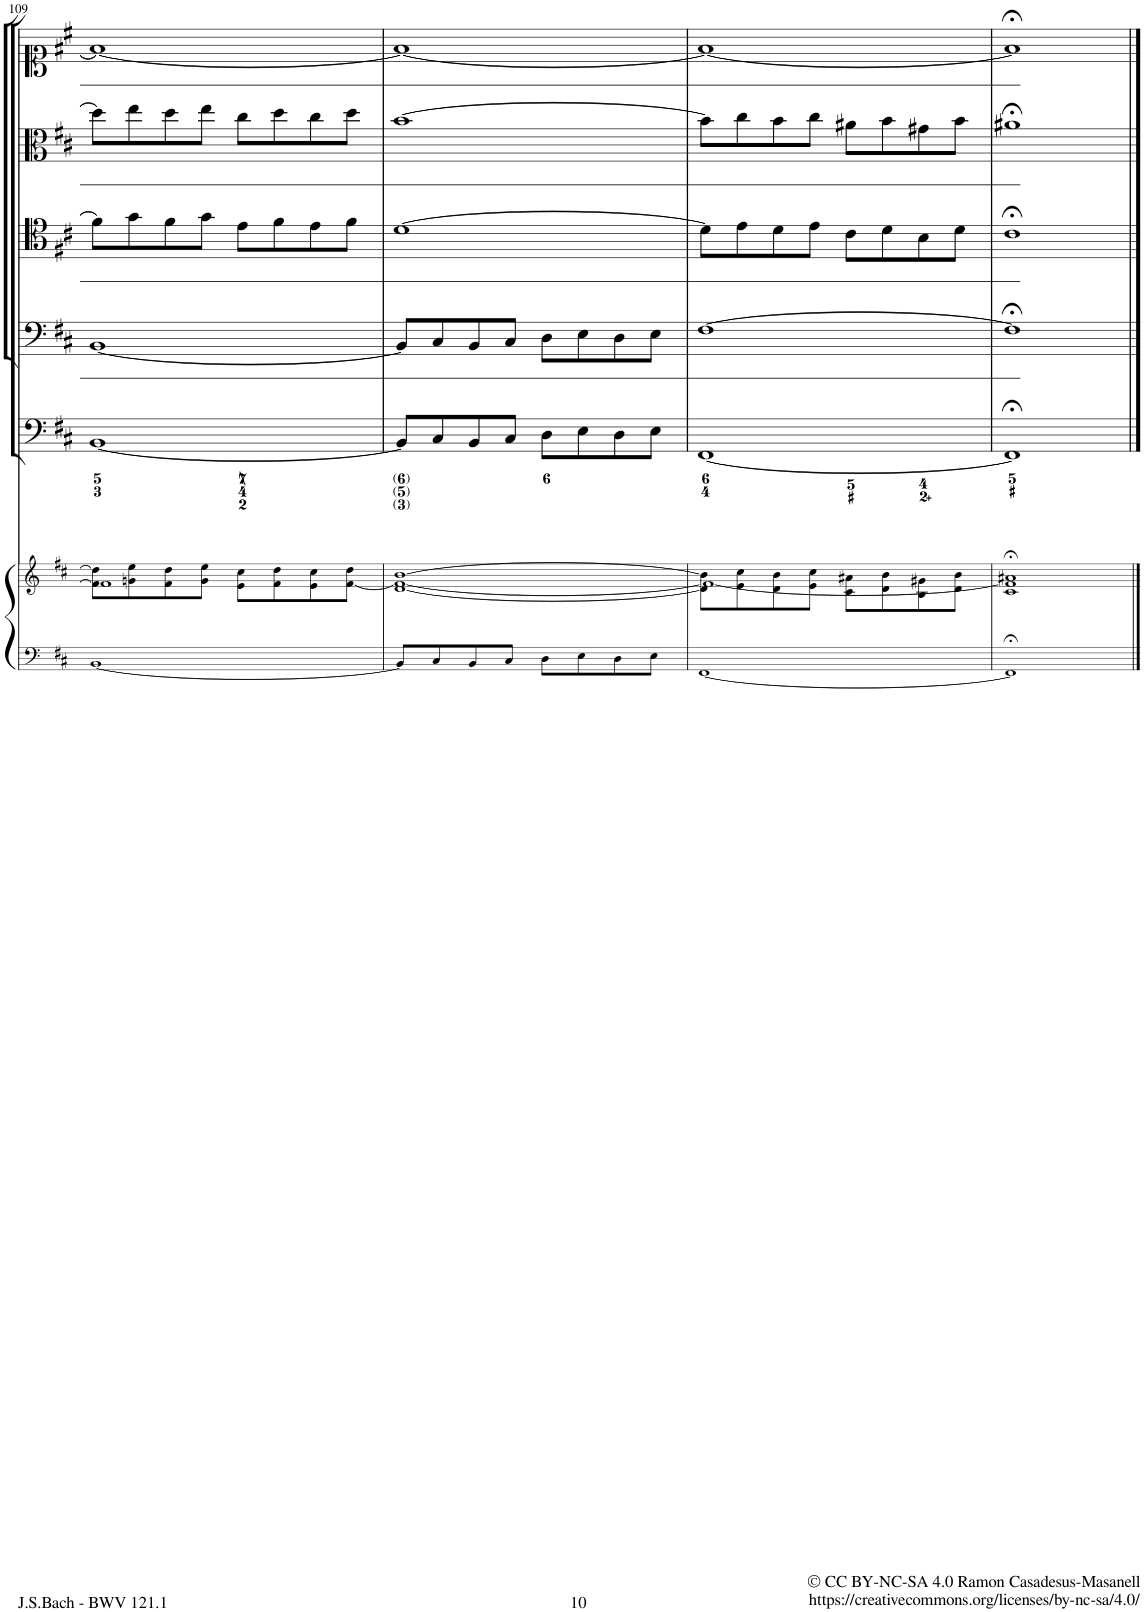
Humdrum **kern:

**kern	**kern	**kern	**kern	**kern	**kern	**kern
*part6	*part6	*part5	*part4	*part3	*part2	*part1
*staff7	*staff6	*staff5	*staff4	*staff3	*staff2	*staff1
*I"Piano reduction	*	*I"Continuo	*I"Basso  Trombone III. col Basso	*I"Tenore Trombone II, Viola col Tenore	*I"Alto Trombone I, Violino II.  coll' Alto	*I"Soprano Cornetto, Oboe d'amore, Violino I. col Soprano
*I'Pno	*	*	*	*	*	*
!!LO:PB:g=z
*clefF4	*clefG2	*clefF4	*clefF4	*clefC4	*clefC3	*clefC1
*k[f#c#]	*k[f#c#]	*k[f#c#]	*k[f#c#]	*k[f#c#]	*k[f#c#]	*k[f#c#]
*M2/2	*M2/2	*M2/2	*M2/2	*M2/2	*M2/2	*M2/2
*met(c|)	*met(c|)	*met(c|)	*met(c|)	*met(c|)	*met(c|)	*met(c|)
=109	=109	=109	=109	=109	=109	=109
*	*^	*	*	*	*	*
[1BB	1f#	8f#\] 8dd\]L	[1BB	[1BB	8f#\L]	8dd\L]	1f#_
.	.	8gn\ 8ee\	.	.	8g\	8ee\	.
.	.	8f#\ 8dd\	.	.	8f#\	8dd\	.
.	.	8g\ 8ee\J	.	.	8g\J	8ee\J	.
.	.	8e\ 8cc#\L	.	.	8e\L	8cc#\L	.
.	.	8f#\ 8dd\	.	.	8f#\	8dd\	.
.	.	8e\ 8cc#\	.	.	8e\	8cc#\	.
.	.	[8f#\ 8dd\J	.	.	8f#\J	8dd\J	.
=110	=110	=110	=110	=110	=110	=110	=110
8BB/L]	[1b	[1d 1f#_	8BB/L]	8BB/L]	[1d	[1b	1f#_
8C#/	.	.	8C#/	8C#/	.	.	.
8BB/	.	.	8BB/	8BB/	.	.	.
8C#/J	.	.	8C#/J	8C#/J	.	.	.
8D\L	.	.	8D\L	8D\L	.	.	.
8E\	.	.	8E\	8E\	.	.	.
8D\	.	.	8D\	8D\	.	.	.
8E\J	.	.	8E\J	8E\J	.	.	.
=111	=111	=111	=111	=111	=111	=111	=111
[1FF#	1f#_	8d\] 8b\]L	[1FF#	[1F#	8d\L]	8b\L]	1f#_
.	.	8e\ 8cc#\	.	.	8e\	8cc#\	.
.	.	8d\ 8b\	.	.	8d\	8b\	.
.	.	8e\ 8cc#\J	.	.	8e\J	8cc#\J	.
.	.	8c#\ 8a#X\L	.	.	8c#\L	8a#X\L	.
.	.	8d\ 8b\	.	.	8d\	8b\	.
.	.	8B\ 8g#X\	.	.	8B\	8g#X\	.
.	.	8d\ 8b\J	.	.	8d\J	8b\J	.
*	*v	*v	*	*	*	*	*
=112	=112	=112	=112	=112	=112	=112
1FF#;<]	1c#;< 1f#];< 1a#X;<	1FF#;<]	1F#;<]	1c#;<	1a#X;<	1f#;<]
==	==	==	==	==	==	==
*-	*-	*-	*-	*-	*-	*-
